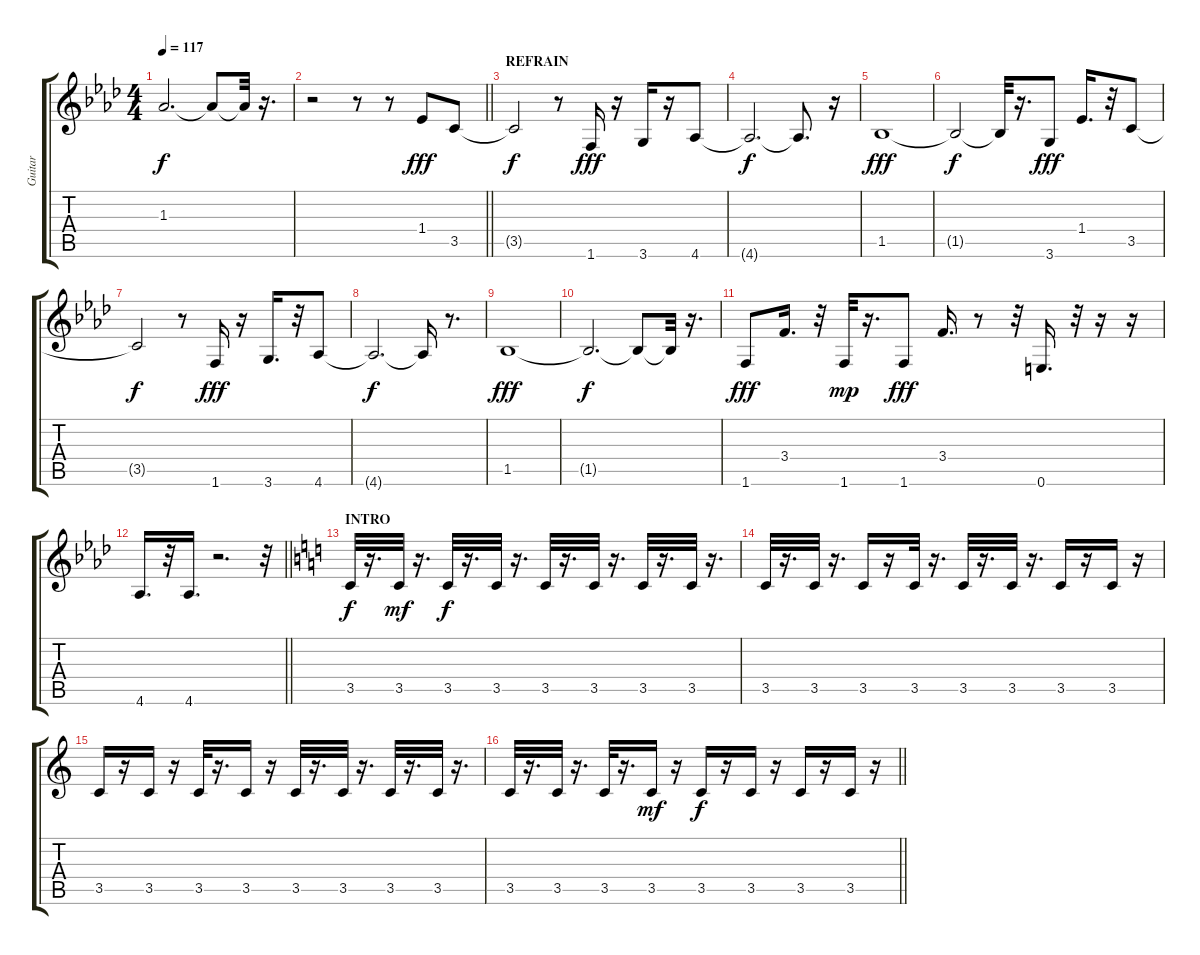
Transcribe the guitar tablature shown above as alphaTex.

\track ("Guitar" "Guitar") {instrument distortionguitar}
\staff {score tabs}
\tuning (E4 B3 G3 D3 A2 E2) {hide}
\ts (4 4)
\tempo 117
\clef g2
\ks ab
1.3{t}.2{d dy f} 1.3{t}.8 1.3{t}.32 r.16{d} |
\barLineRight lightlight
r.2 r.8 r.8 1.4.8{dy fff} 3.5.8 |
\section ("" "REFRAIN")
3.5{t}.2{dy f} r.8 1.6.16{dy fff} r.16 3.6.16 r.16 4.6.8 |
4.6{t}.2{d dy f} 4.6{t}.8{d} r.16 |
1.5.1{dy fff} |
1.5{t}.2{dy f} 1.5{t}.32 r.16{d} 3.6.8{dy fff} 1.4.16{d} r.32 3.5.8 |
3.5{t}.2{dy f} r.8 1.6.16{dy fff} r.16 3.6.16{d} r.32 4.6.8 |
4.6{t}.2{d dy f} 4.6{t}.16 r.8{d} |
1.5.1{dy fff} |
1.5{t}.2{d dy f} 1.5{t}.8 1.5{t}.32 r.16{d} |
1.6.8{dy fff} 3.4.16{d} r.32 1.6.32{dy mp} r.16{d} 1.6.8{dy fff} 3.4.16{d} r.8 r.32 0.6.16{d} r.32 r.16 r.16 |
\barLineRight lightlight
4.6.16{d} r.32 4.6.16{d} r.2{d} r.32 |
\section ("" "INTRO")
\ks c
3.5.32{dy f} r.16{d} 3.5.32{dy mf} r.16{d} 3.5.32{dy f} r.16{d} 3.5.32 r.16{d} 3.5.32 r.16{d} 3.5.32 r.16{d} 3.5.32 r.16{d} 3.5.32 r.16{d} |
3.5.32 r.16{d} 3.5.32 r.16{d} 3.5.16 r.16 3.5.32 r.16{d} 3.5.32 r.16{d} 3.5.32 r.16{d} 3.5.16 r.16 3.5.16 r.16 |
3.5.16 r.16 3.5.16 r.16 3.5.32 r.16{d} 3.5.16 r.16 3.5.32 r.16{d} 3.5.32 r.16{d} 3.5.32 r.16{d} 3.5.32 r.16{d} |
\barLineRight lightlight
3.5.32 r.16{d} 3.5.32 r.16{d} 3.5.32 r.16{d} 3.5.16{dy mf} r.16 3.5.16{dy f} r.16 3.5.16 r.16 3.5.16 r.16 3.5.16 r.16
